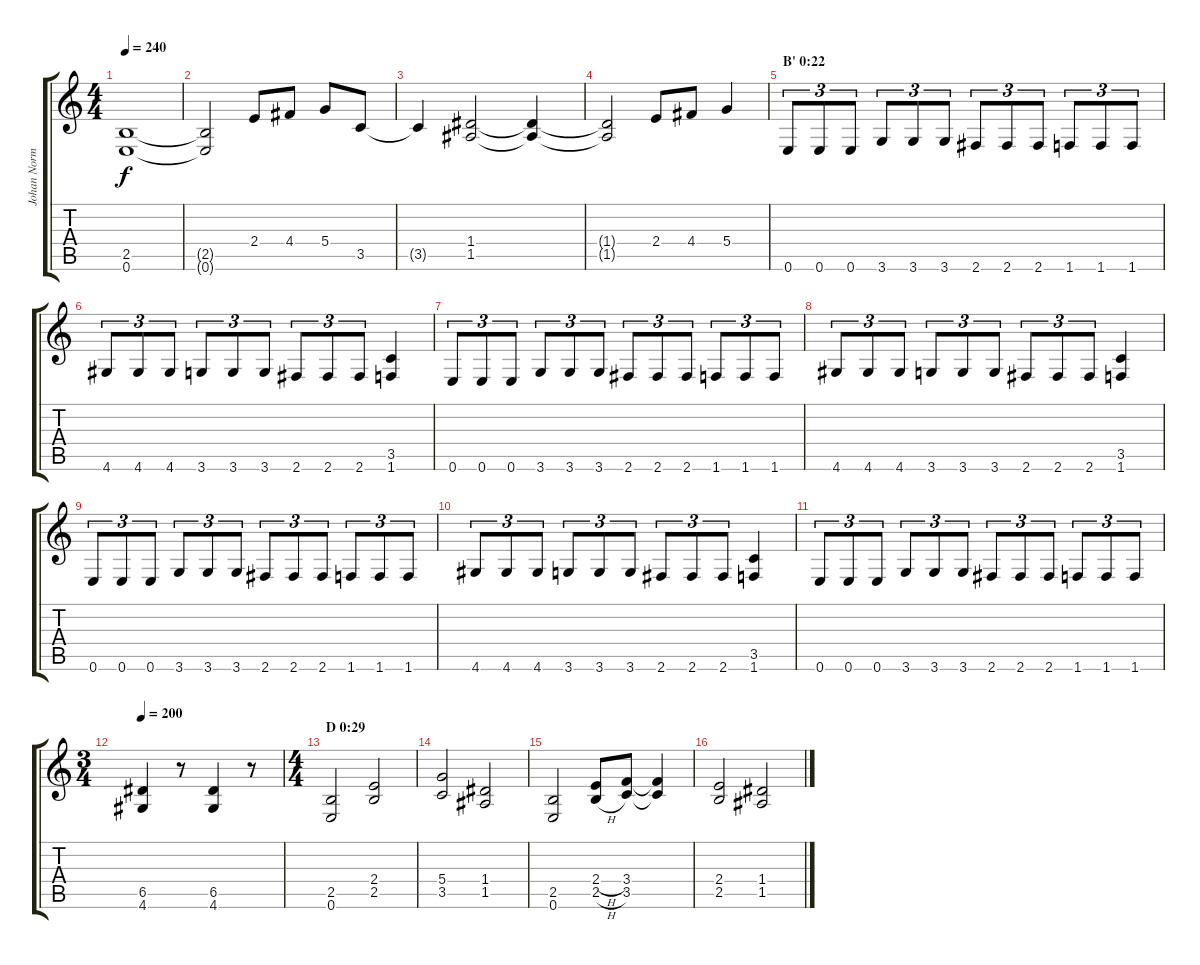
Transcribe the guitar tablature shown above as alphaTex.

\track ("Johan Norman" "Johan Norm") {instrument distortionguitar}
\staff {score tabs}
\tuning (E4 B3 G3 D3 A2 E2) {hide}
\ts (4 4)
\tempo 240
\clef g2
\ks c
(2.5{t} 0.6{t}).1{dy f} |
(2.5{t} 0.6{t}).2 2.4.8 4.4.8 5.4.8 3.5.8 |
3.5{t}.4 (1.4 1.5).2 (1.4{t} 1.5{t}).4 |
(1.4{t} 1.5{t}).2 2.4.8 4.4.8 5.4.4 |
\section ("" "B' 0:22")
0.6.8{tu (3 2)} 0.6.8{tu (3 2)} 0.6.8{tu (3 2)} 3.6.8{tu (3 2)} 3.6.8{tu (3 2)} 3.6.8{tu (3 2)} 2.6.8{tu (3 2)} 2.6.8{tu (3 2)} 2.6.8{tu (3 2)} 1.6.8{tu (3 2)} 1.6.8{tu (3 2)} 1.6.8{tu (3 2)} |
4.6.8{tu (3 2)} 4.6.8{tu (3 2)} 4.6.8{tu (3 2)} 3.6.8{tu (3 2)} 3.6.8{tu (3 2)} 3.6.8{tu (3 2)} 2.6.8{tu (3 2)} 2.6.8{tu (3 2)} 2.6.8{tu (3 2)} (3.5 1.6).4 |
0.6.8{tu (3 2)} 0.6.8{tu (3 2)} 0.6.8{tu (3 2)} 3.6.8{tu (3 2)} 3.6.8{tu (3 2)} 3.6.8{tu (3 2)} 2.6.8{tu (3 2)} 2.6.8{tu (3 2)} 2.6.8{tu (3 2)} 1.6.8{tu (3 2)} 1.6.8{tu (3 2)} 1.6.8{tu (3 2)} |
4.6.8{tu (3 2)} 4.6.8{tu (3 2)} 4.6.8{tu (3 2)} 3.6.8{tu (3 2)} 3.6.8{tu (3 2)} 3.6.8{tu (3 2)} 2.6.8{tu (3 2)} 2.6.8{tu (3 2)} 2.6.8{tu (3 2)} (3.5 1.6).4 |
0.6.8{tu (3 2)} 0.6.8{tu (3 2)} 0.6.8{tu (3 2)} 3.6.8{tu (3 2)} 3.6.8{tu (3 2)} 3.6.8{tu (3 2)} 2.6.8{tu (3 2)} 2.6.8{tu (3 2)} 2.6.8{tu (3 2)} 1.6.8{tu (3 2)} 1.6.8{tu (3 2)} 1.6.8{tu (3 2)} |
4.6.8{tu (3 2)} 4.6.8{tu (3 2)} 4.6.8{tu (3 2)} 3.6.8{tu (3 2)} 3.6.8{tu (3 2)} 3.6.8{tu (3 2)} 2.6.8{tu (3 2)} 2.6.8{tu (3 2)} 2.6.8{tu (3 2)} (3.5 1.6).4 |
0.6.8{tu (3 2)} 0.6.8{tu (3 2)} 0.6.8{tu (3 2)} 3.6.8{tu (3 2)} 3.6.8{tu (3 2)} 3.6.8{tu (3 2)} 2.6.8{tu (3 2)} 2.6.8{tu (3 2)} 2.6.8{tu (3 2)} 1.6.8{tu (3 2)} 1.6.8{tu (3 2)} 1.6.8{tu (3 2)} |
\ts (3 4)
\tempo 200
(6.5 4.6).4 r.8 (6.5 4.6).4 r.8 |
\ts (4 4)
\section ("" "D 0:29")
(2.5 0.6).2 (2.4 2.5).2 |
(5.4 3.5).2 (1.4 1.5).2 |
(2.5 0.6).2 (2.4{h} 2.5{h}).8 (3.4 3.5).8 (3.4{t} 3.5{t}).4 |
(2.4 2.5).2 (1.4 1.5).2
